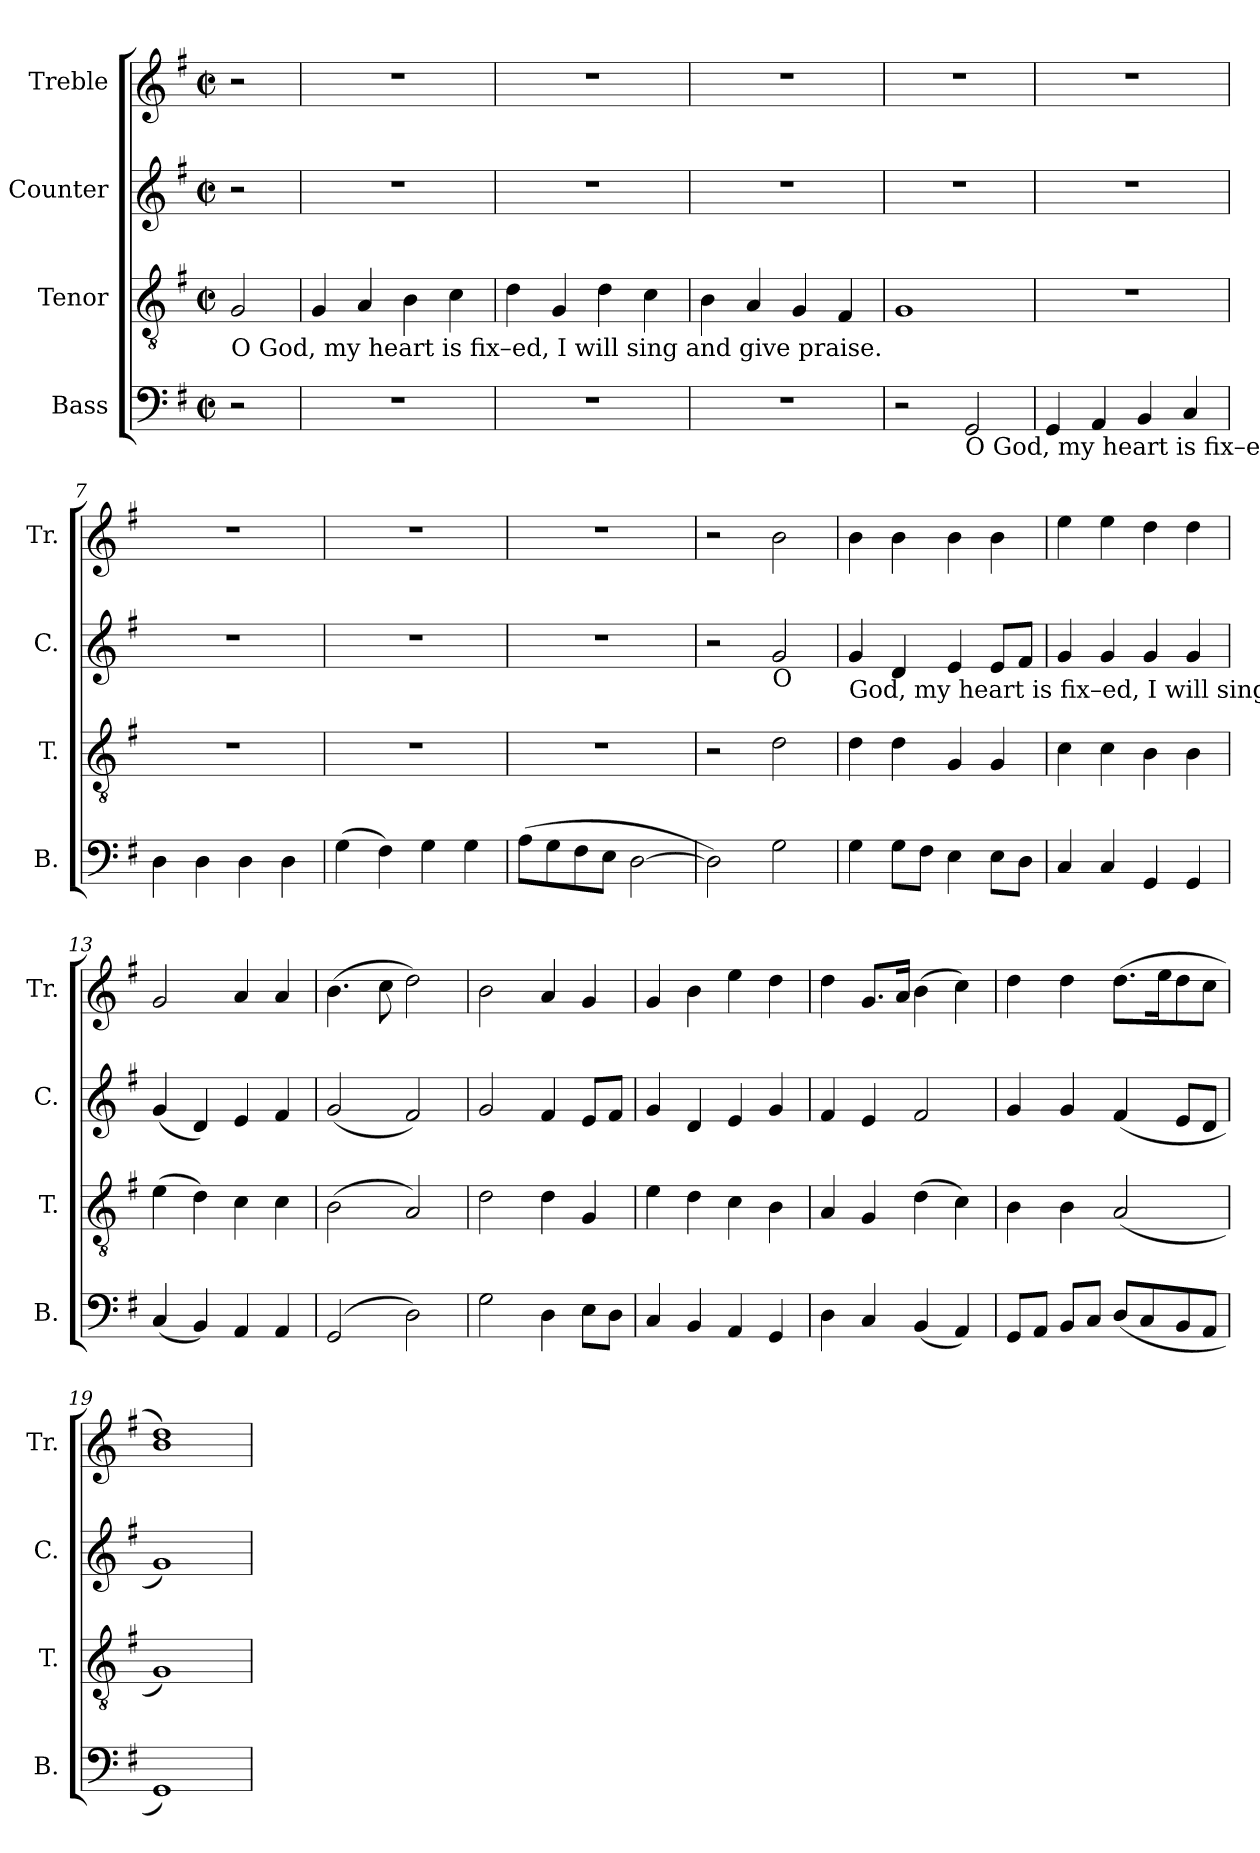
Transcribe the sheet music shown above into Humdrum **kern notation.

**kern	**kern	**kern	**kern
*part4	*part3	*part2	*part1
*staff4	*staff3	*staff2	*staff1
*I"Bass	*I"Tenor	*I"Counter	*I"Treble
*I'B.	*I'T.	*I'C.	*I'Tr.
*clefF4	*clefGv2	*clefG2	*clefG2
*k[f#]	*k[f#]	*k[f#]	*k[f#]
*M2/2	*M2/2	*M2/2	*M2/2
*met(c|)	*met(c|)	*met(c|)	*met(c|)
*MM150	*MM150	*MM150	*MM150
=1	=1	=1	=1
!	!LO:TX:b:t=O God, my heart is fix–ed, I will sing and give praise.	!	!
2r	2G/	2r	2r
=2	=2	=2	=2
1r	4G/	1r	1r
.	4A/	.	.
.	4B\	.	.
.	4c\	.	.
=3	=3	=3	=3
1r	4d\	1r	1r
.	4G/	.	.
.	4d\	.	.
.	4c\	.	.
=4	=4	=4	=4
1r	4B\	1r	1r
.	4A/	.	.
.	4G/	.	.
.	4F#/	.	.
=5	=5	=5	=5
2r	1G	1r	1r
!LO:TX:b:t=O God, my heart is fix–ed, I will   sing  and give  praise. _______________	!	!	!
2GG/	.	.	.
=6	=6	=6	=6
4GG/	1r	1r	1r
4AA/	.	.	.
4BB/	.	.	.
4C/	.	.	.
=7	=7	=7	=7
4D\	1r	1r	1r
4D\	.	.	.
4D\	.	.	.
4D\	.	.	.
=8	=8	=8	=8
(4G\	1r	1r	1r
4F#\)	.	.	.
4G\	.	.	.
4G\	.	.	.
=9	=9	=9	=9
(8A\L	1r	1r	1r
8G\	.	.	.
8F#\	.	.	.
8E\J	.	.	.
[2D\	.	.	.
=10	=10	=10	=10
2D\])	2r	2r	2r
!	!	!LO:TX:b:t=O	!
2G\	2d\	2g/	2b\
!!LO:LB:g=z
=11	=11	=11	=11
!	!	!LO:TX:b:t=God, my heart is fix–ed, I will   sing  and give  praise.          O  God, my heart is fix–ed,    I   will    sing        and     give  praise. ____________	!
4G\	4d\	4g/	4b\
8G\L	4d\	4d/	4b\
8F#\J	.	.	.
4E\	4G/	4e/	4b\
8E\L	4G/	8e/L	4b\
8D\J	.	8f#/J	.
=12	=12	=12	=12
4C/	4c\	4g/	4ee\
4C/	4c\	4g/	4ee\
4GG/	4B\	4g/	4dd\
4GG/	4B\	4g/	4dd\
=13	=13	=13	=13
(4C/	(4e\	(4g/	2g/
4BB/)	4d\)	4d/)	.
4AA/	4c\	4e/	4a/
4AA/	4c\	4f#/	4a/
=14	=14	=14	=14
(2GG/	(2B\	(2g/	(4.b\
.	.	.	8cc\
2D\)	2A/)	2f#/)	2dd\)
=15	=15	=15	=15
2G\	2d\	2g/	2b\
4D\	4d\	4f#/	4a/
8E\L	4G/	8e/L	4g/
8D\J	.	8f#/J	.
=16	=16	=16	=16
4C/	4e\	4g/	4g/
4BB/	4d\	4d/	4b\
4AA/	4c\	4e/	4ee\
4GG/	4B\	4g/	4dd\
=17	=17	=17	=17
4D\	4A/	4f#/	4dd\
4C/	4G/	4e/	8.g/L
.	.	.	16a/Jk
(4BB/	(4d\	2f#/	(4b\
4AA/)	4c\)	.	4cc\)
=18	=18	=18	=18
8GG/L	4B\	4g/	4dd\
8AA/J	.	.	.
8BB/L	4B\	4g/	4dd\
8C/J	.	.	.
(8D/L	(2A/	(4f#/	(8.dd\L
8C/	.	.	.
.	.	.	16ee\K
8BB/	.	8e/L	8dd\
8AA/J	.	8d/J	8cc\J
=19	=19	=19	=19
1GG)	1G)	1g)	1b 1dd)
=	=	=	=
*-	*-	*-	*-
